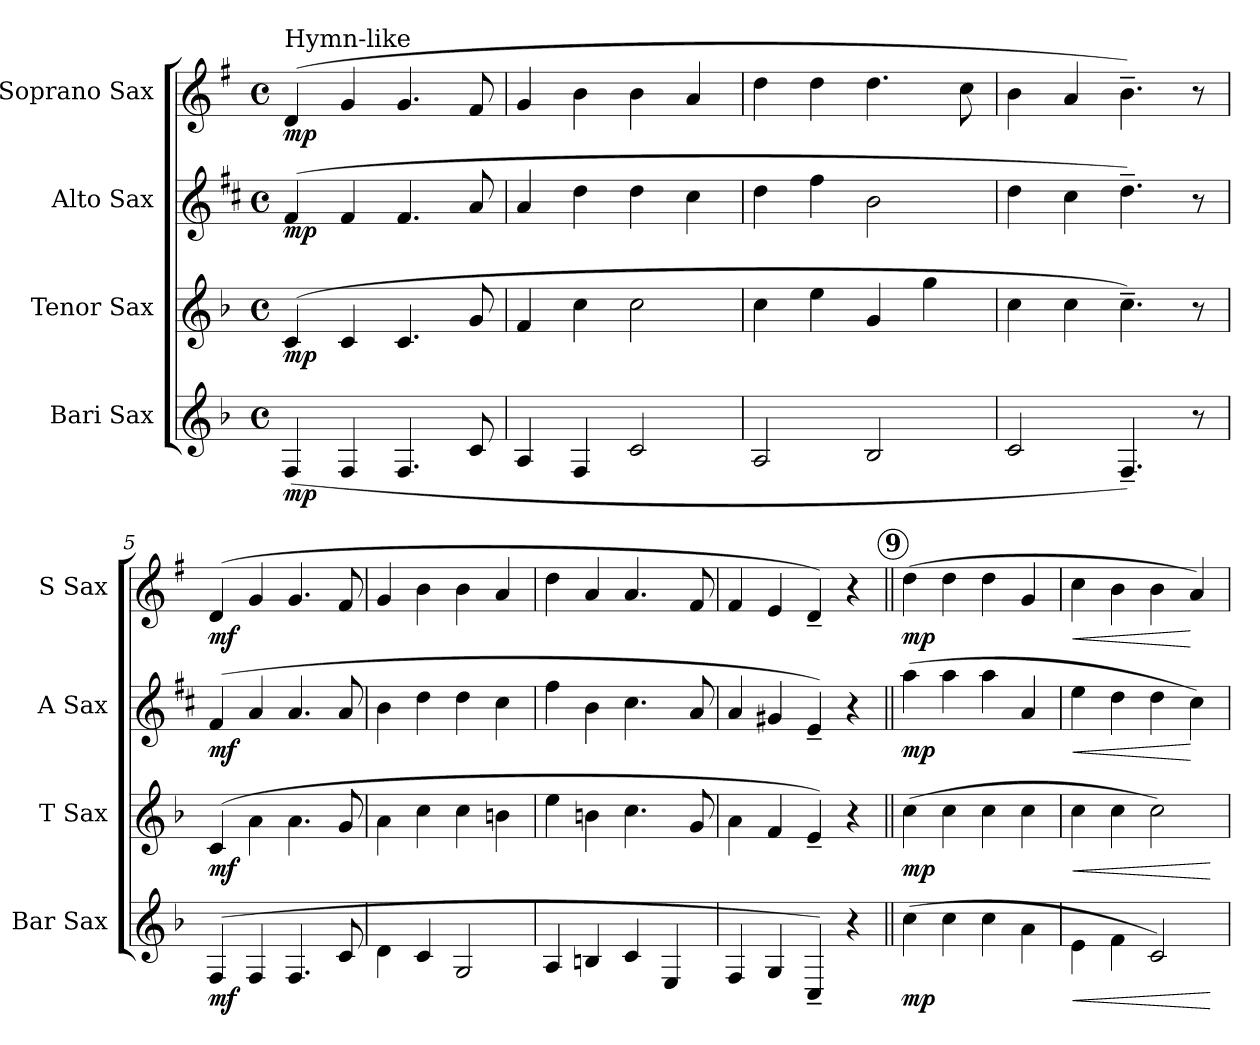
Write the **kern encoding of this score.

**kern	**dynam	**kern	**dynam	**kern	**dynam	**kern	**dynam
*part4	*part4	*part3	*part3	*part2	*part2	*part1	*part1
*staff4	*staff4	*staff3	*staff3	*staff2	*staff2	*staff1	*staff1
*I"Bari Sax	*	*I"Tenor Sax	*	*I"Alto Sax	*	*I"Soprano Sax	*
*I'Bar Sax	*	*I'T Sax	*	*I'A Sax	*	*I'S Sax	*
*clefG2	*	*clefG2	*	*clefG2	*	*clefG2	*
*ITrd12c21	*	*ITrd8c14	*	*ITrd5c9	*	*ITrd1c2	*
*k[b-]	*	*k[b-]	*	*k[b-]	*	*k[b-]	*
*F:	*	*F:	*	*F:	*	*F:	*
*M4/4	*	*M4/4	*	*M4/4	*	*M4/4	*
*met(c)	*	*met(c)	*	*met(c)	*	*met(c)	*
=1	=1	=1	=1	=1	=1	=1	=1
!	!	!	!	!	!	!LO:TX:a:t=Hymn-like	!
!	!LO:DY:b	!	!LO:DY:b	!	!LO:DY:b	!	!LO:DY:b
(>4FF/	mp	(>4C/	mp	(>4A/	mp	(>4c/	mp
4FF/	.	4C/	.	4A/	.	4f/	.
4.FF/	.	4.C/	.	4.A/	.	4.f/	.
8C/	.	8G/	.	8c/	.	8e/	.
=2	=2	=2	=2	=2	=2	=2	=2
4AA/	.	4F/	.	4c/	.	4f/	.
4FF/	.	4c\	.	4f\	.	4a\	.
2C/	.	2c\	.	4f\	.	4a\	.
.	.	.	.	4e\	.	4g/	.
=3	=3	=3	=3	=3	=3	=3	=3
2AA/	.	4c\	.	4f\	.	4cc\	.
.	.	4e\	.	4a\	.	4cc\	.
2BB-/	.	4G/	.	2d\	.	4.cc\	.
.	.	4g\	.	.	.	.	.
.	.	.	.	.	.	8b-\	.
=4	=4	=4	=4	=4	=4	=4	=4
2C/	.	4c\	.	4f\	.	4a\	.
.	.	4c\	.	4e\	.	4g/	.
4.FF~</)	.	4.c~>\)	.	4.f~>\)	.	4.a~>\)	.
8r	.	8r	.	8r	.	8r	.
=5	=5	=5	=5	=5	=5	=5	=5
!	!LO:DY:b	!	!LO:DY:b	!	!LO:DY:b	!	!LO:DY:b
(>4FF/	mf	(>4C/	mf	(>4A/	mf	(>4c/	mf
4FF/	.	4A\	.	4c/	.	4f/	.
4.FF/	.	4.A\	.	4.c/	.	4.f/	.
8C/	.	8G/	.	8c/	.	8e/	.
=6	=6	=6	=6	=6	=6	=6	=6
4D\	.	4A\	.	4d\	.	4f/	.
4C/	.	4c\	.	4f\	.	4a\	.
2GG/	.	4c\	.	4f\	.	4a\	.
.	.	4Bn\	.	4e\	.	4g/	.
=7	=7	=7	=7	=7	=7	=7	=7
4AA/	.	4e\	.	4a\	.	4cc\	.
4BBn/	.	4Bn\	.	4d\	.	4g/	.
4C/	.	4.c\	.	4.e\	.	4.g/	.
4EE/	.	.	.	.	.	.	.
.	.	8G/	.	8c/	.	8e/	.
=8	=8	=8	=8	=8	=8	=8	=8
4FF/	.	4A\	.	4c/	.	4e/	.
4GG/	.	4F/	.	4Bn/	.	4d/	.
4CC~</)	.	4E~</)	.	4G~</)	.	4c~</)	.
4r	.	4r	.	4r	.	4r	.
!!LO:PB:g=z
!!LO:REH:place=s1:a:enc=circle:fs=12:t=9
=9||	=9||	=9||	=9||	=9||	=9||	=9||	=9||
!	!LO:DY:b	!	!LO:DY:b	!	!LO:DY:b	!	!LO:DY:b
(>4c\	mp	(>4c\	mp	(>4cc\	mp	(>4cc\	mp
4c\	.	4c\	.	4cc\	.	4cc\	.
4c\	.	4c\	.	4cc\	.	4cc\	.
4A\	.	4c\	.	4c/	.	4f/	.
=10	=10	=10	=10	=10	=10	=10	=10
!	!LO:HP:b	!	!LO:HP:b	!	!LO:HP:b	!	!LO:HP:b
4E\	<	4c\	<	4g\	<	4b-\	<
4F\	.	4c\	.	4f\	.	4a\	.
2C/)	.	2c\)	.	4f\	.	4a\	.
.	.	.	.	4e\)	[	4g/)	[
.	[	.	[	.	.	.	.
=	=	=	=	=	=	=	=
*-	*-	*-	*-	*-	*-	*-	*-
